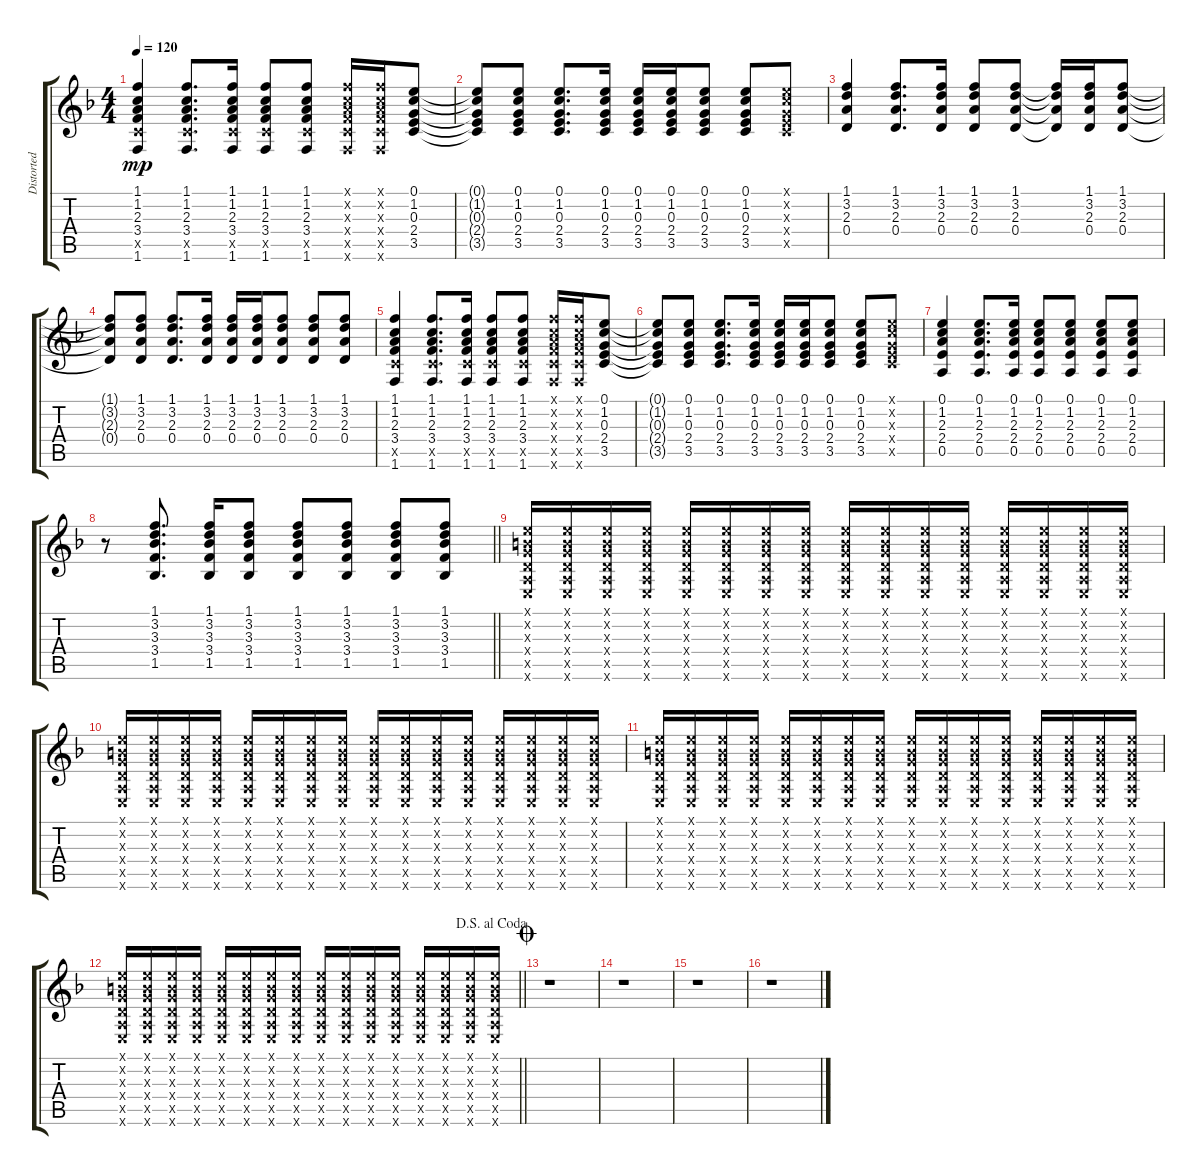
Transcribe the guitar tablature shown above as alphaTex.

\track ("Distorted" "Distorted") {instrument distortionguitar}
\staff {score tabs}
\tuning (E4 B3 G3 D3 A2 E2) {hide}
\ts (4 4)
\tempo 120
\clef g2
\ks f
(1.1 1.2 2.3 3.4 3.5{x} 1.6).4{dy mp} (1.1 1.2 2.3 3.4 3.5{x} 1.6).8{d} (1.1 1.2 2.3 3.4 3.5{x} 1.6).16 (1.1 1.2 2.3 3.4 3.5{x} 1.6).8 (1.1 1.2 2.3 3.4 3.5{x} 1.6).8 (1.1{x} 1.2{x} 2.3{x} 3.4{x} 3.5{x} 1.6{x}).16 (1.1{x} 1.2{x} 2.3{x} 3.4{x} 3.5{x} 1.6{x}).16 (0.1 1.2 0.3 2.4 3.5).8 |
(0.1{t} 1.2{t} 0.3{t} 2.4{t} 3.5{t}).8 (0.1 1.2 0.3 2.4 3.5).8 (0.1 1.2 0.3 2.4 3.5).8{d} (0.1 1.2 0.3 2.4 3.5).16 (0.1 1.2 0.3 2.4 3.5).16 (0.1 1.2 0.3 2.4 3.5).16 (0.1 1.2 0.3 2.4 3.5).8 (0.1 1.2 0.3 2.4 3.5).8 (0.1{x} 1.2{x} 0.3{x} 2.4{x} 3.5{x}).8 |
(1.1 3.2 2.3 0.4).4 (1.1 3.2 2.3 0.4).8{d} (1.1 3.2 2.3 0.4).16 (1.1 3.2 2.3 0.4).8 (1.1 3.2 2.3 0.4).8 (1.1{t} 3.2{t} 2.3{t} 0.4{t}).16 (1.1 3.2 2.3 0.4).16 (1.1 3.2 2.3 0.4).8 |
(1.1{t} 3.2{t} 2.3{t} 0.4{t}).8 (1.1 3.2 2.3 0.4).8 (1.1 3.2 2.3 0.4).8{d} (1.1 3.2 2.3 0.4).16 (1.1 3.2 2.3 0.4).16 (1.1 3.2 2.3 0.4).16 (1.1 3.2 2.3 0.4).8 (1.1 3.2 2.3 0.4).8 (1.1 3.2 2.3 0.4).8 |
(1.1 1.2 2.3 3.4 3.5{x} 1.6).4 (1.1 1.2 2.3 3.4 3.5{x} 1.6).8{d} (1.1 1.2 2.3 3.4 3.5{x} 1.6).16 (1.1 1.2 2.3 3.4 3.5{x} 1.6).8 (1.1 1.2 2.3 3.4 3.5{x} 1.6).8 (1.1{x} 1.2{x} 2.3{x} 3.4{x} 3.5{x} 1.6{x}).16 (1.1{x} 1.2{x} 2.3{x} 3.4{x} 3.5{x} 1.6{x}).16 (0.1 1.2 0.3 2.4 3.5).8 |
(0.1{t} 1.2{t} 0.3{t} 2.4{t} 3.5{t}).8 (0.1 1.2 0.3 2.4 3.5).8 (0.1 1.2 0.3 2.4 3.5).8{d} (0.1 1.2 0.3 2.4 3.5).16 (0.1 1.2 0.3 2.4 3.5).16 (0.1 1.2 0.3 2.4 3.5).16 (0.1 1.2 0.3 2.4 3.5).8 (0.1 1.2 0.3 2.4 3.5).8 (0.1{x} 1.2{x} 0.3{x} 2.4{x} 3.5{x}).8 |
(0.1 1.2 2.3 2.4 0.5).4 (0.1 1.2 2.3 2.4 0.5).8{d} (0.1 1.2 2.3 2.4 0.5).16 (0.1 1.2 2.3 2.4 0.5).8 (0.1 1.2 2.3 2.4 0.5).8 (0.1 1.2 2.3 2.4 0.5).8 (0.1 1.2 2.3 2.4 0.5).8 |
\barLineRight lightlight
r.8 (1.1 3.2 3.3 3.4 1.5).8{d} (1.1 3.2 3.3 3.4 1.5).16 (1.1 3.2 3.3 3.4 1.5).8 (1.1 3.2 3.3 3.4 1.5).8 (1.1 3.2 3.3 3.4 1.5).8 (1.1 3.2 3.3 3.4 1.5).8 (1.1 3.2 3.3 3.4 1.5).8 |
(0.1{x} 0.2{x} 0.3{x} 0.4{x} 0.5{x} 0.6{x}).16 (0.1{x} 0.2{x} 0.3{x} 0.4{x} 0.5{x} 0.6{x}).16 (0.1{x} 0.2{x} 0.3{x} 0.4{x} 0.5{x} 0.6{x}).16 (0.1{x} 0.2{x} 0.3{x} 0.4{x} 0.5{x} 0.6{x}).16 (0.1{x} 0.2{x} 0.3{x} 0.4{x} 0.5{x} 0.6{x}).16 (0.1{x} 0.2{x} 0.3{x} 0.4{x} 0.5{x} 0.6{x}).16 (0.1{x} 0.2{x} 0.3{x} 0.4{x} 0.5{x} 0.6{x}).16 (0.1{x} 0.2{x} 0.3{x} 0.4{x} 0.5{x} 0.6{x}).16 (0.1{x} 0.2{x} 0.3{x} 0.4{x} 0.5{x} 0.6{x}).16 (0.1{x} 0.2{x} 0.3{x} 0.4{x} 0.5{x} 0.6{x}).16 (0.1{x} 0.2{x} 0.3{x} 0.4{x} 0.5{x} 0.6{x}).16 (0.1{x} 0.2{x} 0.3{x} 0.4{x} 0.5{x} 0.6{x}).16 (0.1{x} 0.2{x} 0.3{x} 0.4{x} 0.5{x} 0.6{x}).16 (0.1{x} 0.2{x} 0.3{x} 0.4{x} 0.5{x} 0.6{x}).16 (0.1{x} 0.2{x} 0.3{x} 0.4{x} 0.5{x} 0.6{x}).16 (0.1{x} 0.2{x} 0.3{x} 0.4{x} 0.5{x} 0.6{x}).16 |
(0.1{x} 0.2{x} 0.3{x} 0.4{x} 0.5{x} 0.6{x}).16 (0.1{x} 0.2{x} 0.3{x} 0.4{x} 0.5{x} 0.6{x}).16 (0.1{x} 0.2{x} 0.3{x} 0.4{x} 0.5{x} 0.6{x}).16 (0.1{x} 0.2{x} 0.3{x} 0.4{x} 0.5{x} 0.6{x}).16 (0.1{x} 0.2{x} 0.3{x} 0.4{x} 0.5{x} 0.6{x}).16 (0.1{x} 0.2{x} 0.3{x} 0.4{x} 0.5{x} 0.6{x}).16 (0.1{x} 0.2{x} 0.3{x} 0.4{x} 0.5{x} 0.6{x}).16 (0.1{x} 0.2{x} 0.3{x} 0.4{x} 0.5{x} 0.6{x}).16 (0.1{x} 0.2{x} 0.3{x} 0.4{x} 0.5{x} 0.6{x}).16 (0.1{x} 0.2{x} 0.3{x} 0.4{x} 0.5{x} 0.6{x}).16 (0.1{x} 0.2{x} 0.3{x} 0.4{x} 0.5{x} 0.6{x}).16 (0.1{x} 0.2{x} 0.3{x} 0.4{x} 0.5{x} 0.6{x}).16 (0.1{x} 0.2{x} 0.3{x} 0.4{x} 0.5{x} 0.6{x}).16 (0.1{x} 0.2{x} 0.3{x} 0.4{x} 0.5{x} 0.6{x}).16 (0.1{x} 0.2{x} 0.3{x} 0.4{x} 0.5{x} 0.6{x}).16 (0.1{x} 0.2{x} 0.3{x} 0.4{x} 0.5{x} 0.6{x}).16 |
(0.1{x} 0.2{x} 0.3{x} 0.4{x} 0.5{x} 0.6{x}).16 (0.1{x} 0.2{x} 0.3{x} 0.4{x} 0.5{x} 0.6{x}).16 (0.1{x} 0.2{x} 0.3{x} 0.4{x} 0.5{x} 0.6{x}).16 (0.1{x} 0.2{x} 0.3{x} 0.4{x} 0.5{x} 0.6{x}).16 (0.1{x} 0.2{x} 0.3{x} 0.4{x} 0.5{x} 0.6{x}).16 (0.1{x} 0.2{x} 0.3{x} 0.4{x} 0.5{x} 0.6{x}).16 (0.1{x} 0.2{x} 0.3{x} 0.4{x} 0.5{x} 0.6{x}).16 (0.1{x} 0.2{x} 0.3{x} 0.4{x} 0.5{x} 0.6{x}).16 (0.1{x} 0.2{x} 0.3{x} 0.4{x} 0.5{x} 0.6{x}).16 (0.1{x} 0.2{x} 0.3{x} 0.4{x} 0.5{x} 0.6{x}).16 (0.1{x} 0.2{x} 0.3{x} 0.4{x} 0.5{x} 0.6{x}).16 (0.1{x} 0.2{x} 0.3{x} 0.4{x} 0.5{x} 0.6{x}).16 (0.1{x} 0.2{x} 0.3{x} 0.4{x} 0.5{x} 0.6{x}).16 (0.1{x} 0.2{x} 0.3{x} 0.4{x} 0.5{x} 0.6{x}).16 (0.1{x} 0.2{x} 0.3{x} 0.4{x} 0.5{x} 0.6{x}).16 (0.1{x} 0.2{x} 0.3{x} 0.4{x} 0.5{x} 0.6{x}).16 |
\jump dalsegnoalcoda
\barLineRight lightlight
(0.1{x} 0.2{x} 0.3{x} 0.4{x} 0.5{x} 0.6{x}).16 (0.1{x} 0.2{x} 0.3{x} 0.4{x} 0.5{x} 0.6{x}).16 (0.1{x} 0.2{x} 0.3{x} 0.4{x} 0.5{x} 0.6{x}).16 (0.1{x} 0.2{x} 0.3{x} 0.4{x} 0.5{x} 0.6{x}).16 (0.1{x} 0.2{x} 0.3{x} 0.4{x} 0.5{x} 0.6{x}).16 (0.1{x} 0.2{x} 0.3{x} 0.4{x} 0.5{x} 0.6{x}).16 (0.1{x} 0.2{x} 0.3{x} 0.4{x} 0.5{x} 0.6{x}).16 (0.1{x} 0.2{x} 0.3{x} 0.4{x} 0.5{x} 0.6{x}).16 (0.1{x} 0.2{x} 0.3{x} 0.4{x} 0.5{x} 0.6{x}).16 (0.1{x} 0.2{x} 0.3{x} 0.4{x} 0.5{x} 0.6{x}).16 (0.1{x} 0.2{x} 0.3{x} 0.4{x} 0.5{x} 0.6{x}).16 (0.1{x} 0.2{x} 0.3{x} 0.4{x} 0.5{x} 0.6{x}).16 (0.1{x} 0.2{x} 0.3{x} 0.4{x} 0.5{x} 0.6{x}).16 (0.1{x} 0.2{x} 0.3{x} 0.4{x} 0.5{x} 0.6{x}).16 (0.1{x} 0.2{x} 0.3{x} 0.4{x} 0.5{x} 0.6{x}).16 (0.1{x} 0.2{x} 0.3{x} 0.4{x} 0.5{x} 0.6{x}).16 |
\jump coda
r.1 |
r.1 |
r.1 |
r.1
